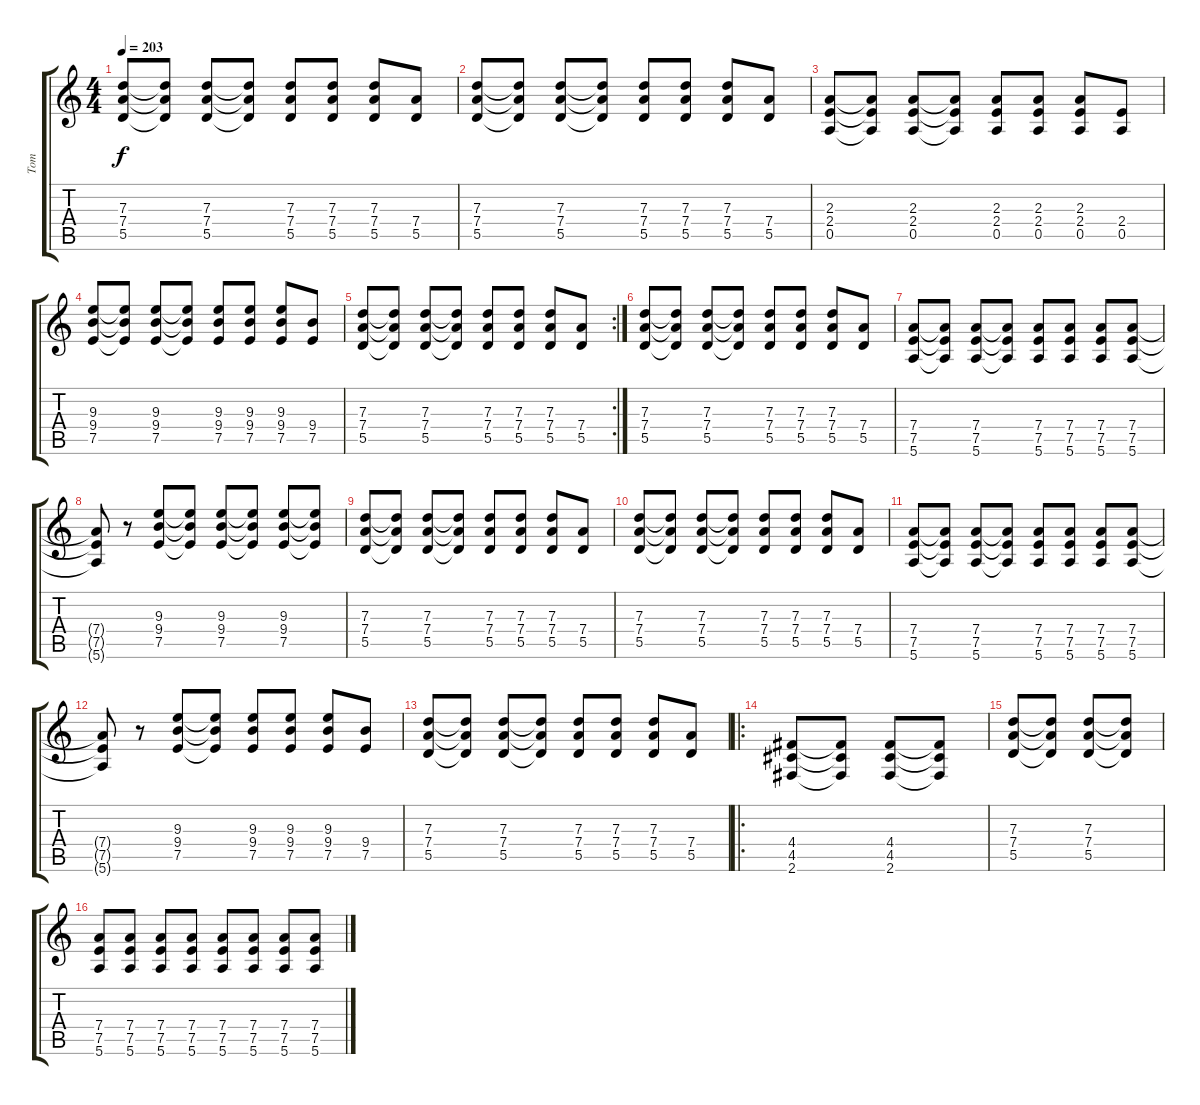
\track ("Tom" "Tom") {instrument distortionguitar}
\staff {score tabs}
\tuning (E4 B3 G3 D3 A2 E2) {hide}
\ts (4 4)
\tempo 203
\clef g2
\ks c
(7.3 7.4 5.5).8{dy f} (7.3{t} 7.4{t} 5.5{t}).8 (7.3 7.4 5.5).8 (7.3{t} 7.4{t} 5.5{t}).8 (7.3 7.4 5.5).8 (7.3 7.4 5.5).8 (7.3 7.4 5.5).8 (7.4 5.5).8 |
(7.3 7.4 5.5).8 (7.3{t} 7.4{t} 5.5{t}).8 (7.3 7.4 5.5).8 (7.3{t} 7.4{t} 5.5{t}).8 (7.3 7.4 5.5).8 (7.3 7.4 5.5).8 (7.3 7.4 5.5).8 (7.4 5.5).8 |
(2.3 2.4 0.5).8 (2.3{t} 2.4{t} 0.5{t}).8 (2.3 2.4 0.5).8 (2.3{t} 2.4{t} 0.5{t}).8 (2.3 2.4 0.5).8 (2.3 2.4 0.5).8 (2.3 2.4 0.5).8 (2.4 0.5).8 |
(9.3 9.4 7.5).8 (9.3{t} 9.4{t} 7.5{t}).8 (9.3 9.4 7.5).8 (9.3{t} 9.4{t} 7.5{t}).8 (9.3 9.4 7.5).8 (9.3 9.4 7.5).8 (9.3 9.4 7.5).8 (9.4 7.5).8 |
\rc 2
(7.3 7.4 5.5).8 (7.3{t} 7.4{t} 5.5{t}).8 (7.3 7.4 5.5).8 (7.3{t} 7.4{t} 5.5{t}).8 (7.3 7.4 5.5).8 (7.3 7.4 5.5).8 (7.3 7.4 5.5).8 (7.4 5.5).8 |
(7.3 7.4 5.5).8 (7.3{t} 7.4{t} 5.5{t}).8 (7.3 7.4 5.5).8 (7.3{t} 7.4{t} 5.5{t}).8 (7.3 7.4 5.5).8 (7.3 7.4 5.5).8 (7.3 7.4 5.5).8 (7.4 5.5).8 |
(7.4 7.5 5.6).8 (7.4{t} 7.5{t} 5.6{t}).8 (7.4 7.5 5.6).8 (7.4{t} 7.5{t} 5.6{t}).8 (7.4 7.5 5.6).8 (7.4 7.5 5.6).8 (7.4 7.5 5.6).8 (7.4 7.5 5.6).8 |
(7.4{t} 7.5{t} 5.6{t}).8 r.8 (9.3 9.4 7.5).8 (9.3{t} 9.4{t} 7.5{t}).8 (9.3 9.4 7.5).8 (9.3{t} 9.4{t} 7.5{t}).8 (9.3 9.4 7.5).8 (9.3{t} 9.4{t} 7.5{t}).8 |
(7.3 7.4 5.5).8 (7.3{t} 7.4{t} 5.5{t}).8 (7.3 7.4 5.5).8 (7.3{t} 7.4{t} 5.5{t}).8 (7.3 7.4 5.5).8 (7.3 7.4 5.5).8 (7.3 7.4 5.5).8 (7.4 5.5).8 |
(7.3 7.4 5.5).8 (7.3{t} 7.4{t} 5.5{t}).8 (7.3 7.4 5.5).8 (7.3{t} 7.4{t} 5.5{t}).8 (7.3 7.4 5.5).8 (7.3 7.4 5.5).8 (7.3 7.4 5.5).8 (7.4 5.5).8 |
(7.4 7.5 5.6).8 (7.4{t} 7.5{t} 5.6{t}).8 (7.4 7.5 5.6).8 (7.4{t} 7.5{t} 5.6{t}).8 (7.4 7.5 5.6).8 (7.4 7.5 5.6).8 (7.4 7.5 5.6).8 (7.4 7.5 5.6).8 |
(7.4{t} 7.5{t} 5.6{t}).8 r.8 (9.3 9.4 7.5).8 (9.3{t} 9.4{t} 7.5{t}).8 (9.3 9.4 7.5).8 (9.3 9.4 7.5).8 (9.3 9.4 7.5).8 (9.4 7.5).8 |
(7.3 7.4 5.5).8 (7.3{t} 7.4{t} 5.5{t}).8 (7.3 7.4 5.5).8 (7.3{t} 7.4{t} 5.5{t}).8 (7.3 7.4 5.5).8 (7.3 7.4 5.5).8 (7.3 7.4 5.5).8 (7.4 5.5).8 |
\ro
(4.4 4.5 2.6).8 (4.4{t} 4.5{t} 2.6{t}).8 (4.4 4.5 2.6).8 (4.4{t} 4.5{t} 2.6{t}).8 |
(7.3 7.4 5.5).8 (7.3{t} 7.4{t} 5.5{t}).8 (7.3 7.4 5.5).8 (7.3{t} 7.4{t} 5.5{t}).8 |
(7.4 7.5 5.6).8 (7.4 7.5 5.6).8 (7.4 7.5 5.6).8 (7.4 7.5 5.6).8 (7.4 7.5 5.6).8 (7.4 7.5 5.6).8 (7.4 7.5 5.6).8 (7.4 7.5 5.6).8
